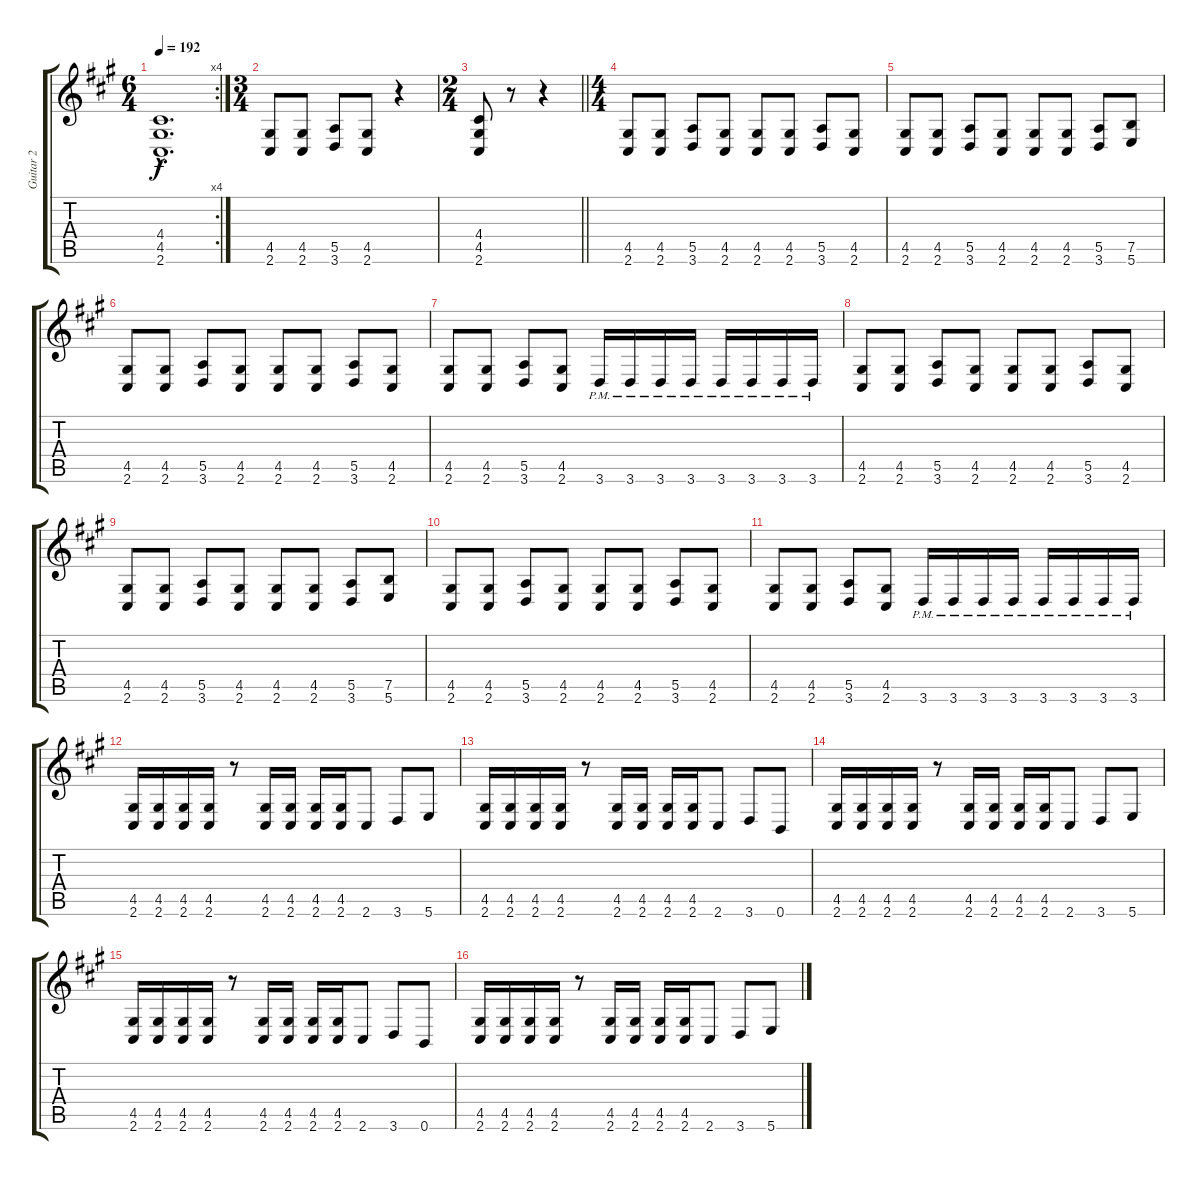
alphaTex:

\track ("Guitar 2" "Guitar 2") {instrument distortionguitar}
\staff {score tabs}
\tuning (B3 Gb3 D3 A2 E2 B1) {hide}
\rc 4
\ts (6 4)
\tempo 192
\clef g2
\ks f#minor
(4.4{hac} 4.5{hac} 2.6{hac}).1{d dy f} |
\ts (3 4)
(4.5 2.6).8 (4.5 2.6).8 (5.5 3.6).8 (4.5 2.6).8 r.4 |
\ts (2 4)
\barLineRight lightlight
(4.4 4.5 2.6).8 r.8 r.4 |
\ts (4 4)
(4.5 2.6).8 (4.5 2.6).8 (5.5 3.6).8 (4.5 2.6).8 (4.5 2.6).8 (4.5 2.6).8 (5.5 3.6).8 (4.5 2.6).8 |
(4.5 2.6).8 (4.5 2.6).8 (5.5 3.6).8 (4.5 2.6).8 (4.5 2.6).8 (4.5 2.6).8 (5.5 3.6).8 (7.5 5.6).8 |
(4.5 2.6).8 (4.5 2.6).8 (5.5 3.6).8 (4.5 2.6).8 (4.5 2.6).8 (4.5 2.6).8 (5.5 3.6).8 (4.5 2.6).8 |
(4.5 2.6).8 (4.5 2.6).8 (5.5 3.6).8 (4.5 2.6).8 3.6{pm}.16 3.6{pm}.16 3.6{pm}.16 3.6{pm}.16 3.6{pm}.16 3.6{pm}.16 3.6{pm}.16 3.6{pm}.16 |
(4.5 2.6).8 (4.5 2.6).8 (5.5 3.6).8 (4.5 2.6).8 (4.5 2.6).8 (4.5 2.6).8 (5.5 3.6).8 (4.5 2.6).8 |
(4.5 2.6).8 (4.5 2.6).8 (5.5 3.6).8 (4.5 2.6).8 (4.5 2.6).8 (4.5 2.6).8 (5.5 3.6).8 (7.5 5.6).8 |
(4.5 2.6).8 (4.5 2.6).8 (5.5 3.6).8 (4.5 2.6).8 (4.5 2.6).8 (4.5 2.6).8 (5.5 3.6).8 (4.5 2.6).8 |
(4.5 2.6).8 (4.5 2.6).8 (5.5 3.6).8 (4.5 2.6).8 3.6{pm}.16 3.6{pm}.16 3.6{pm}.16 3.6{pm}.16 3.6{pm}.16 3.6{pm}.16 3.6{pm}.16 3.6{pm}.16 |
(4.5 2.6).16 (4.5 2.6).16 (4.5 2.6).16 (4.5 2.6).16 r.8 (4.5 2.6).16 (4.5 2.6).16 (4.5 2.6).16 (4.5 2.6).16 2.6.8 3.6.8 5.6.8 |
(4.5 2.6).16 (4.5 2.6).16 (4.5 2.6).16 (4.5 2.6).16 r.8 (4.5 2.6).16 (4.5 2.6).16 (4.5 2.6).16 (4.5 2.6).16 2.6.8 3.6.8 0.6.8 |
(4.5 2.6).16 (4.5 2.6).16 (4.5 2.6).16 (4.5 2.6).16 r.8 (4.5 2.6).16 (4.5 2.6).16 (4.5 2.6).16 (4.5 2.6).16 2.6.8 3.6.8 5.6.8 |
(4.5 2.6).16 (4.5 2.6).16 (4.5 2.6).16 (4.5 2.6).16 r.8 (4.5 2.6).16 (4.5 2.6).16 (4.5 2.6).16 (4.5 2.6).16 2.6.8 3.6.8 0.6.8 |
(4.5 2.6).16 (4.5 2.6).16 (4.5 2.6).16 (4.5 2.6).16 r.8 (4.5 2.6).16 (4.5 2.6).16 (4.5 2.6).16 (4.5 2.6).16 2.6.8 3.6.8 5.6.8
